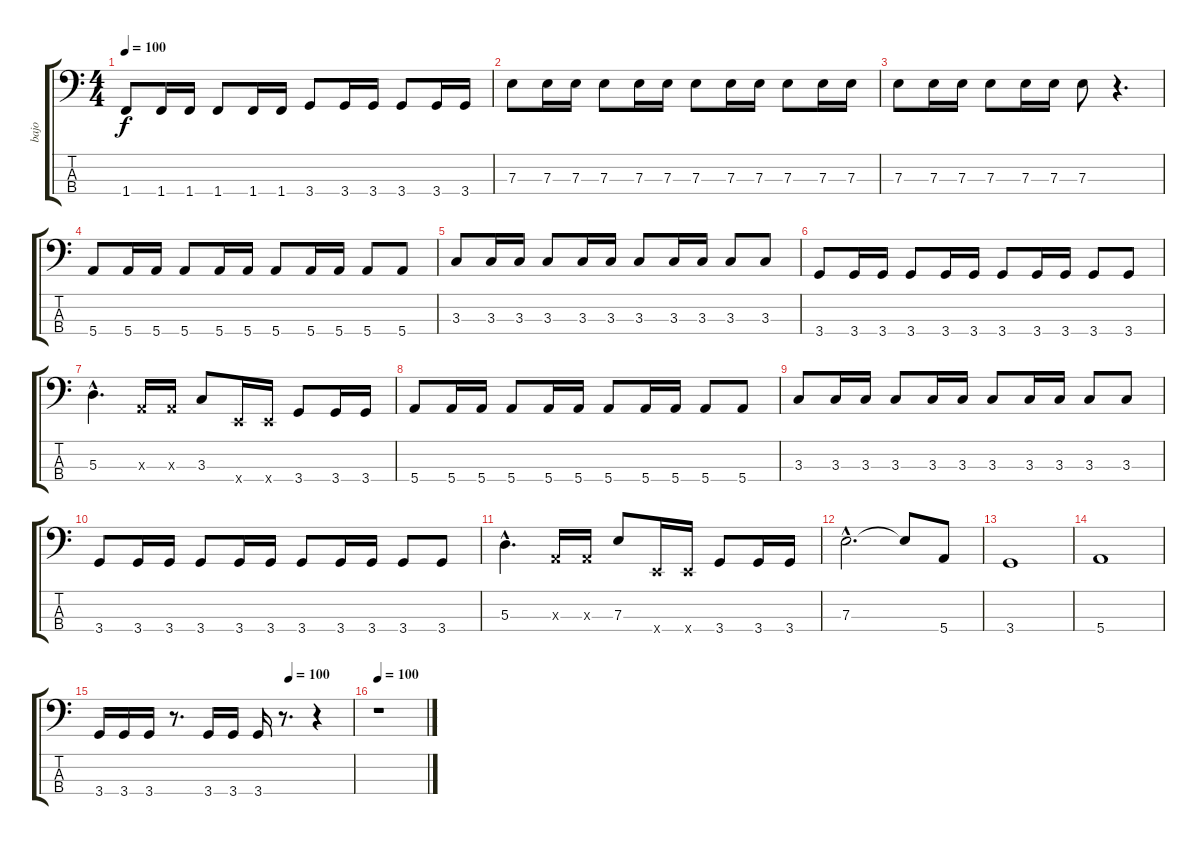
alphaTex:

\track ("bajo" "bajo") {instrument electricbassfinger}
\staff {score tabs}
\tuning (G2 D2 A1 E1) {hide}
\ts (4 4)
\tempo 100
\clef f4
\ks c
1.4.8{dy f} 1.4.16 1.4.16 1.4.8 1.4.16 1.4.16 3.4.8 3.4.16 3.4.16 3.4.8 3.4.16 3.4.16 |
7.3.8 7.3.16 7.3.16 7.3.8 7.3.16 7.3.16 7.3.8 7.3.16 7.3.16 7.3.8 7.3.16 7.3.16 |
7.3.8 7.3.16 7.3.16 7.3.8 7.3.16 7.3.16 7.3.8 r.4{d} |
\section ("" "")
5.4.8 5.4.16 5.4.16 5.4.8 5.4.16 5.4.16 5.4.8 5.4.16 5.4.16 5.4.8 5.4.8 |
3.3.8 3.3.16 3.3.16 3.3.8 3.3.16 3.3.16 3.3.8 3.3.16 3.3.16 3.3.8 3.3.8 |
3.4.8 3.4.16 3.4.16 3.4.8 3.4.16 3.4.16 3.4.8 3.4.16 3.4.16 3.4.8 3.4.8 |
5.3{hac}.4{d} 0.3{x}.16 0.3{x}.16 3.3.8 0.4{x}.16 0.4{x}.16 3.4.8 3.4.16 3.4.16 |
5.4.8 5.4.16 5.4.16 5.4.8 5.4.16 5.4.16 5.4.8 5.4.16 5.4.16 5.4.8 5.4.8 |
3.3.8 3.3.16 3.3.16 3.3.8 3.3.16 3.3.16 3.3.8 3.3.16 3.3.16 3.3.8 3.3.8 |
3.4.8 3.4.16 3.4.16 3.4.8 3.4.16 3.4.16 3.4.8 3.4.16 3.4.16 3.4.8 3.4.8 |
5.3{hac}.4{d} 0.3{x}.16 0.3{x}.16 7.3.8 0.4{x}.16 0.4{x}.16 3.4.8 3.4.16 3.4.16 |
7.3{hac}.2{d} 7.3{t}.8 5.4.8 |
3.4.1 |
5.4.1 |
\tempo (100 0.75)
3.4.16 3.4.16 3.4.16 r.8{d} 3.4.16 3.4.16 3.4.16 r.8{d} r.4 |
\section ("" "")
\tempo 100
r.1
